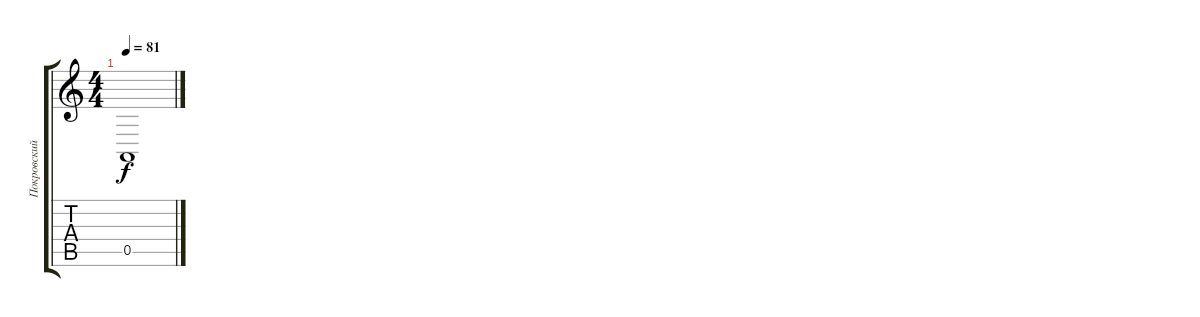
\track ("Покровский" "Покровский") {instrument stringensemble1}
\staff {score tabs}
\tuning (E4 B3 G3 D3 A2 E2) {hide}
\ts (4 4)
\tempo 81
\clef g2
\ks c
0.5.1{dy f}
